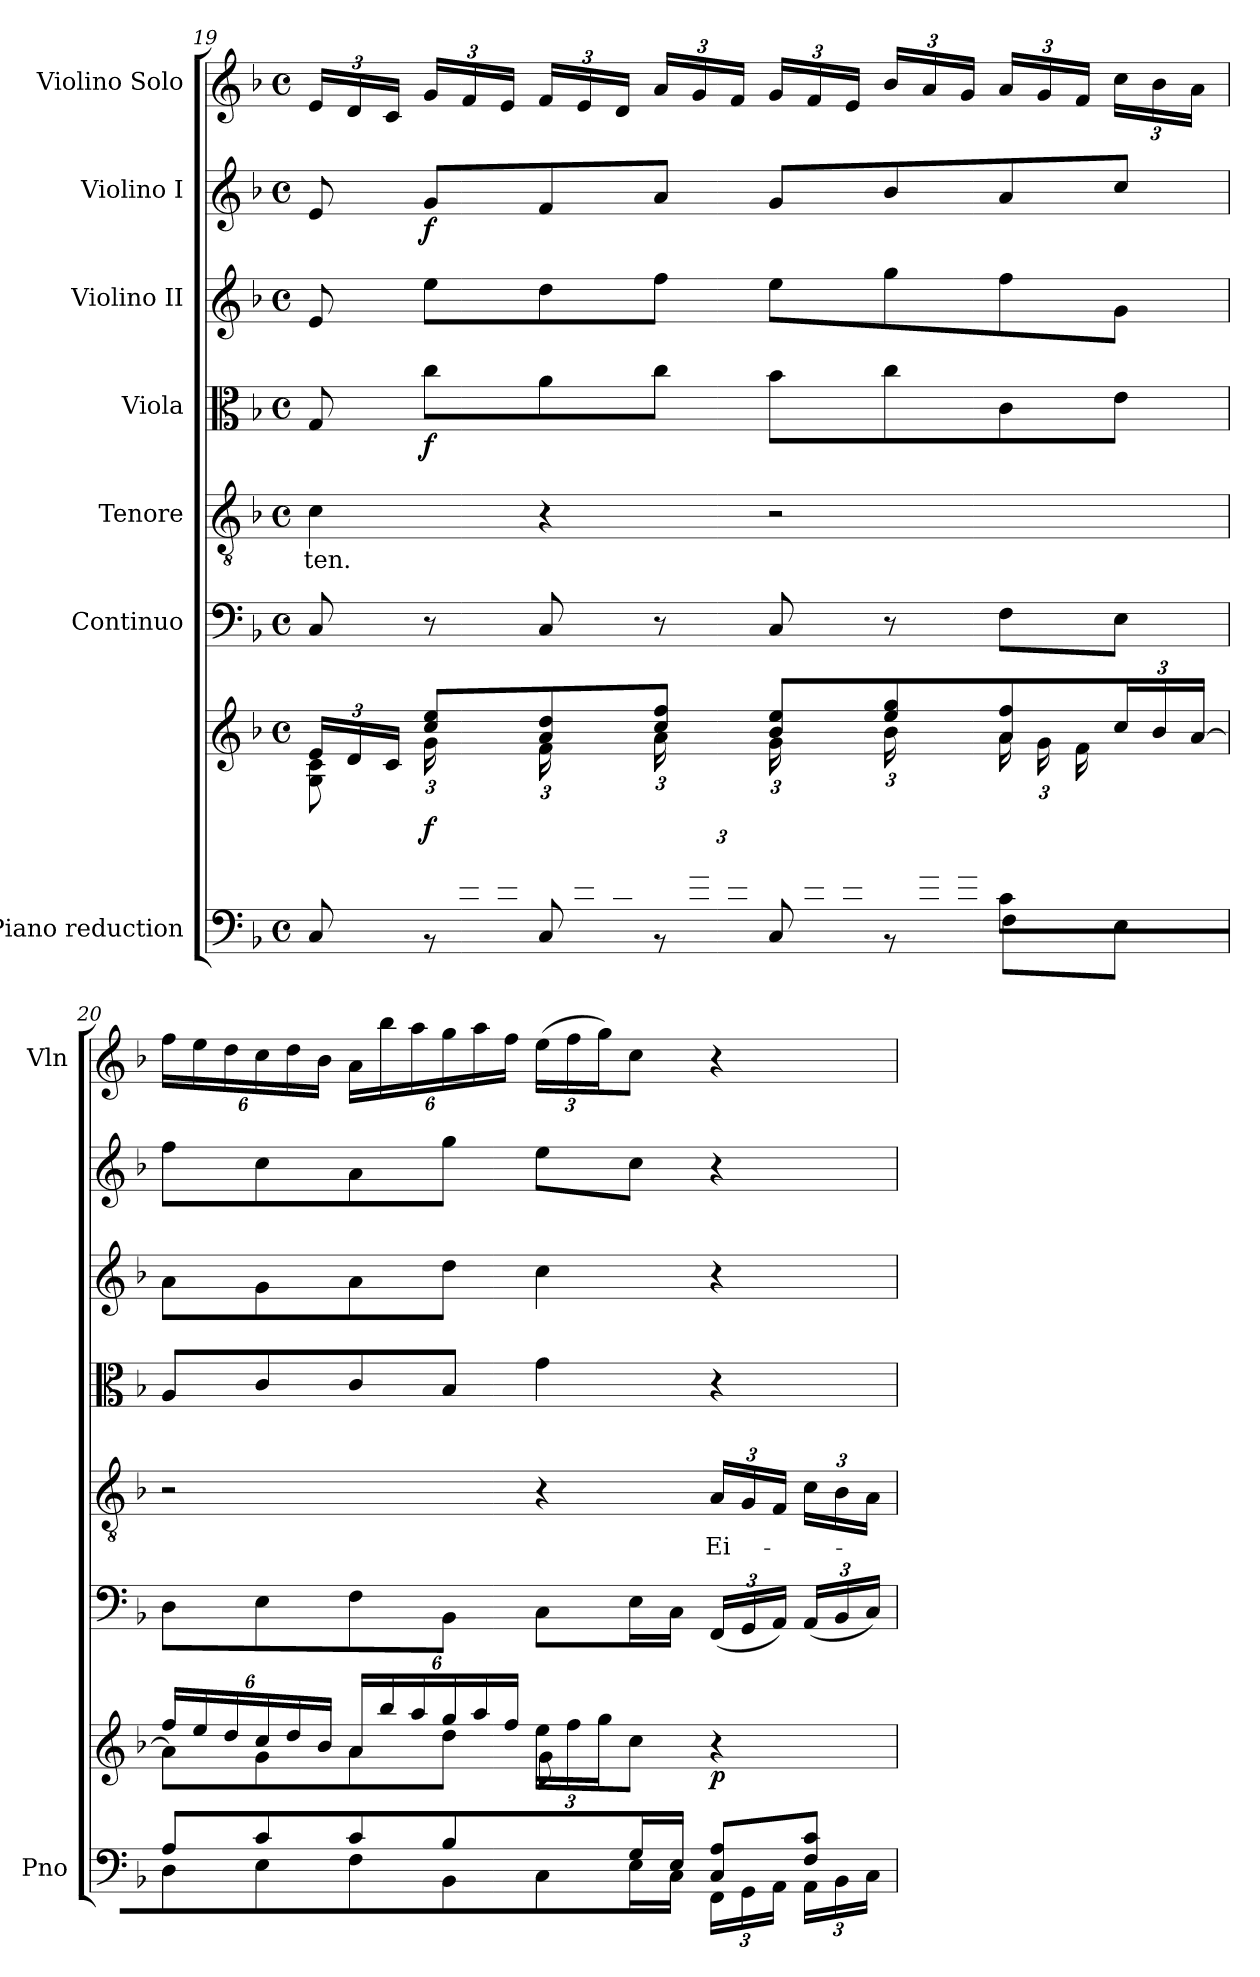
**kern	**kern	**dynam	**kern	**dynam	**kern	**text	**kern	**dynam	**kern	**dynam	**kern	**dynam	**kern
*part7	*part7	*part7	*part6	*part6	*part5	*part5	*part4	*part4	*part3	*part3	*part2	*part2	*part1
*staff8	*staff7	*staff7/8	*staff6	*staff6	*staff5	*staff5	*staff4	*staff4	*staff3	*staff3	*staff2	*staff2	*staff1
*I"Piano reduction	*	*	*I"Continuo	*	*I"Tenore	*	*I"Viola	*	*I"Violino II	*	*I"Violino I	*	*I"Violino Solo
*I'Pno	*	*	*	*	*	*	*	*	*	*	*	*	*I'Vln
*clefF4	*clefG2	*	*clefF4	*	*clefGv2	*	*clefC3	*	*clefG2	*	*clefG2	*	*clefG2
*k[b-]	*k[b-]	*	*k[b-]	*	*k[b-]	*	*k[b-]	*	*k[b-]	*	*k[b-]	*	*k[b-]
*M4/4	*M4/4	*	*M4/4	*	*M4/4	*	*M4/4	*	*M4/4	*	*M4/4	*	*M4/4
*met(c)	*met(c)	*	*met(c)	*	*met(c)	*	*met(c)	*	*met(c)	*	*met(c)	*	*met(c)
=19	=19	=19	=19	=19	=19	=19	=19	=19	=19	=19	=19	=19	=19
*^	*	*	*	*	*	*	*	*	*	*	*	*	*
*	*^	*	*	*	*	*	*	*	*	*	*	*	*	*
*	*	*	*Xbrackettup	*	*	*	*	*	*	*	*	*	*	*	*
*	*	*	*^	*	*	*	*	*	*	*	*	*	*	*	*
*	*	*	*	*^	*	*	*	*	*	*	*	*	*	*	*	*
!	!	!	!	!	!	!	!	!	!	!LO:LY:b	!	!	!	!	!	!	!
*	*	*	*	*	*	*	*	*	*	*	*	*	*	*	*	*	*Xbrackettup
6ryy	2.ryy	8C/	24e/LL	8G\ 8c\	2ryy	.	8C/	.	4c\	ten.	8G/	.	8e/	.	8e/	.	24e/LL
.	.	.	24d/	.	.	.	.	.	.	.	.	.	.	.	.	.	24d/
.	.	.	24c/JJ	.	.	.	.	.	.	.	.	.	.	.	.	.	24c/JJ
!	!	!	!	!	!	!LO:DY:b	!	!	!	!	!	!LO:DY:b	!	!LO:DY:b	!	!	!
!	!	!	!	!	!	!	!	!	!	!	!	!	!	!LO:DY:n=1:b	!	!	!
!	!	!	!	!	!	!	!	!	!	!	!	!	!	!LO:DY:n=2:b	!	!LO:DY:b	!
.	.	8r	8cc/ 8ee/L	24g\LL	.	f	8r	.	.	.	8cc\L	f	8ee\L	other-dynamics f other-dynamics	8g/L	f	24g/LL
24f/	.	.	.	12ryy	.	.	.	.	.	.	.	.	.	.	.	.	24f/
24e/JJ	.	.	.	.	.	.	.	.	.	.	.	.	.	.	.	.	24e/JJ
!	!	!	!	!	!	!	!	!LO:DY:a	!	!	!	!	!	!	!	!	!
!	!	!	!	!	!	!	!	!LO:DY:n=1:a	!	!	!	!	!	!	!	!	!
!	!	!	!	!	!	!	!	!LO:DY:n=2:a	!	!	!	!	!	!	!	!	!
24ryy	.	8C/	8a/ 8dd/	24f\LL	.	.	8C/	other-dynamics f other-dynamics	4r	.	8a\	.	8dd\	.	8f/	.	24f/LL
24e/	.	.	.	12ryy	.	.	.	.	.	.	.	.	.	.	.	.	24e/
24d/JJ	.	.	.	.	.	.	.	.	.	.	.	.	.	.	.	.	24d/JJ
24ryy	.	8r	8cc/ 8ff/J	24a\LL	.	.	8r	.	.	.	8cc\J	.	8ff\J	.	8a/J	.	24a/LL
24g/	.	.	.	12ryy	.	.	.	.	.	.	.	.	.	.	.	.	24g/
24f/JJ	.	.	.	.	.	.	.	.	.	.	.	.	.	.	.	.	24f/JJ
24ryy	.	8C/	8b-/ 8ee/L	24g\LL	4ryy	.	8C/	.	2r	.	8b-\L	.	8ee\L	.	8g/L	.	24g/LL
24f/	.	.	.	12ryy	.	.	.	.	.	.	.	.	.	.	.	.	24f/
24e/JJ	.	.	.	.	.	.	.	.	.	.	.	.	.	.	.	.	24e/JJ
24ryy	.	8r	8ee/ 8gg/	24b-\LL	.	.	8r	.	.	.	8cc\	.	8gg\	.	8b-/	.	24b-/LL
24a/	.	.	.	12ryy	.	.	.	.	.	.	.	.	.	.	.	.	24a/
24g/JJ	.	.	.	.	.	.	.	.	.	.	.	.	.	.	.	.	24g/JJ
4ryy	8c/L	8F\L	8a/ 8ff/	24a\LL	8ryy	.	8F\L	.	.	.	8c\	.	8ff\	.	8a/	.	24a/LL
.	.	.	.	24g\	.	.	.	.	.	.	.	.	.	.	.	.	24g/
.	.	.	.	24f\JJ	.	.	.	.	.	.	.	.	.	.	.	.	24f/JJ
.	8ryy	8E\J	24cc/L	8ryy	8g\ 8cc\J	.	8E\J	.	.	.	8e\J	.	8g\J	.	8cc/J	.	24cc\LL
.	.	.	24b-/	.	.	.	.	.	.	.	.	.	.	.	.	.	24b-\
.	.	.	[24a/JJ	.	.	.	.	.	.	.	.	.	.	.	.	.	24a\JJ
*	*v	*v	*	*	*	*	*	*	*	*	*	*	*	*	*	*	*
!!LO:LB:g=z
=20	=20	=20	=20	=20	=20	=20	=20	=20	=20	=20	=20	=20	=20	=20	=20	=20
8A/L	8D\L	24ff/LL	8a\L]	2ryy	.	8D\L	.	2r	.	8A/L	.	8a\L	.	8ff\L	.	24ff\LL
.	.	24ee/	.	.	.	.	.	.	.	.	.	.	.	.	.	24ee\
.	.	24dd/	.	.	.	.	.	.	.	.	.	.	.	.	.	24dd\
8c/	8E\	24cc/	8g\	.	.	8E\	.	.	.	8c/	.	8g\	.	8cc\	.	24cc\
.	.	24dd/	.	.	.	.	.	.	.	.	.	.	.	.	.	24dd\
.	.	24b-/JJ	.	.	.	.	.	.	.	.	.	.	.	.	.	24b-\JJ
8c/	8F\	24a/LL	8a\	.	.	8F\	.	.	.	8c/	.	8a\	.	8a\	.	24a\LL
.	.	24bb-/	.	.	.	.	.	.	.	.	.	.	.	.	.	24bb-\
.	.	24aa/	.	.	.	.	.	.	.	.	.	.	.	.	.	24aa\
8B-/J	8BB-\J	24gg/	8dd\J	.	.	8BB-\J	.	.	.	8B-/J	.	8dd\J	.	8gg\J	.	24gg\
.	.	24aa/	.	.	.	.	.	.	.	.	.	.	.	.	.	24aa\
.	.	24ff/JJ	.	.	.	.	.	.	.	.	.	.	.	.	.	24ff\JJ
8ryy	8C\L	24ee\LL	4ryy	8g\L	.	8C\L	.	4r	.	4g\	.	4cc\	.	8ee\L	.	(>24ee\LL
.	.	24ff\	.	.	.	.	.	.	.	.	.	.	.	.	.	24ff\
.	.	24gg\J	.	.	.	.	.	.	.	.	.	.	.	.	.	24gg\J)
16G/L	16E\L	8cc\J	.	4.ryy	.	16E\L	.	.	.	.	.	.	.	8cc\J	.	8cc\J
16E/JJ	16C\JJ	.	.	.	.	16C\JJ	.	.	.	.	.	.	.	.	.	.
*	*Xbrackettup	*	*	*	*	*Xbrackettup	*	*Xbrackettup	*	*	*	*	*	*	*	*
!	!	!	!	!	!LO:DY:b	!	!LO:DY:a	!	!LO:LY:b	!	!	!	!	!	!	!
!	!	!	!	!	!	!	!LO:DY:n=1:a	!	!	!	!	!	!	!	!	!
!	!	!	!	!	!	!	!LO:DY:n=2:a	!	!	!	!	!	!	!	!	!
8C/ 8A/L	24FF\LL	4r	4ryy	.	p	(<24FF/LL	other-dynamics p other-dynamics	24A/LL	Ei-	4r	.	4r	.	4r	.	4r
.	24GG\	.	.	.	.	24GG/	.	24G/	.	.	.	.	.	.	.	.
.	24AA\JJ	.	.	.	.	24AA/JJ)	.	24F/JJ	.	.	.	.	.	.	.	.
8F/ 8c/J	24AA\LL	.	.	.	.	(<24AA/LL	.	24c\LL	.	.	.	.	.	.	.	.
.	24BB-\	.	.	.	.	24BB-/	.	24B-\	.	.	.	.	.	.	.	.
.	24C\JJ	.	.	.	.	24C/JJ)	.	24A\JJ	.	.	.	.	.	.	.	.
*v	*v	*	*	*	*	*	*	*	*	*	*	*	*	*	*	*
*	*v	*v	*v	*	*	*	*	*	*	*	*	*	*	*	*
=	=	=	=	=	=	=	=	=	=	=	=	=	=
*-	*-	*-	*-	*-	*-	*-	*-	*-	*-	*-	*-	*-	*-
